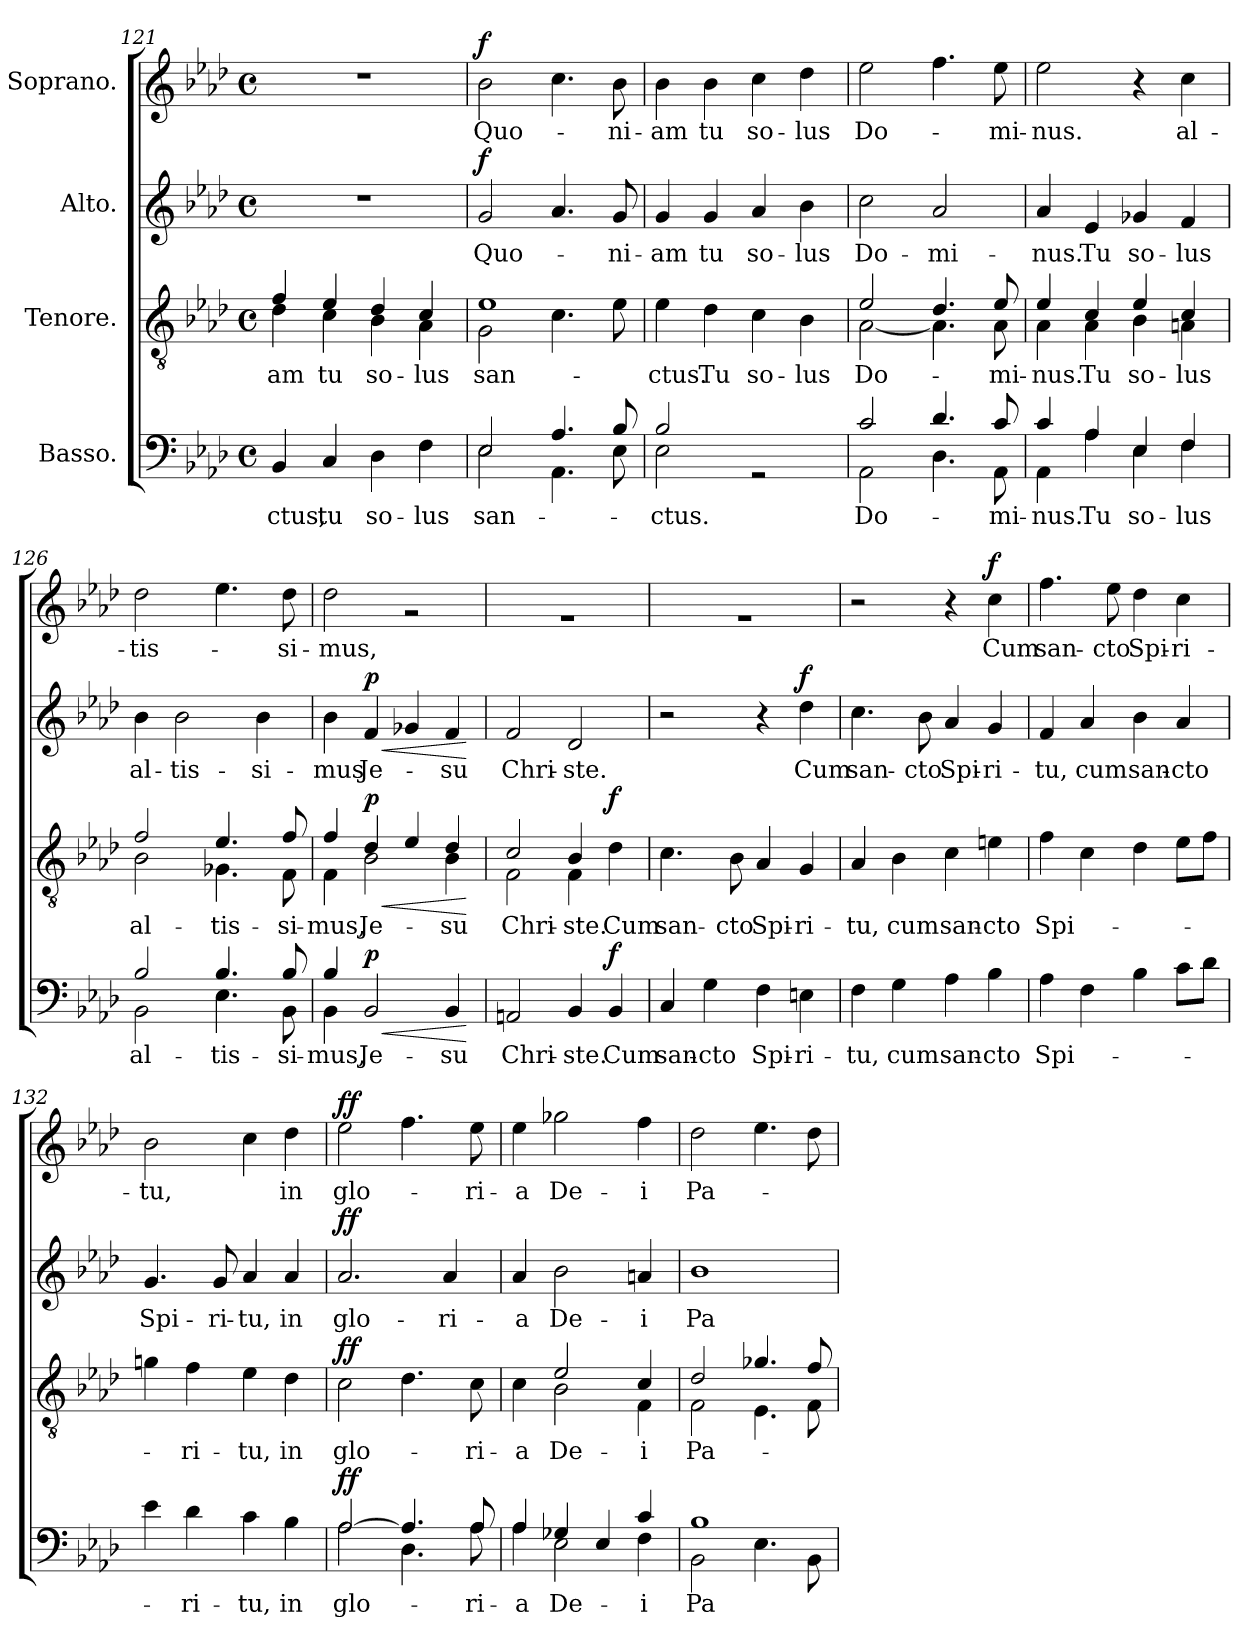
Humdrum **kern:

**kern	**text	**dynam	**kern	**text	**dynam	**kern	**text	**dynam	**kern	**text	**dynam
*part4	*part4	*part4	*part3	*part3	*part3	*part2	*part2	*part2	*part1	*part1	*part1
*staff4	*staff4	*staff4	*staff3	*staff3	*staff3	*staff2	*staff2	*staff2	*staff1	*staff1	*staff1
*I"Basso.	*	*	*I"Tenore.	*	*	*I"Alto.	*	*	*I"Soprano.	*	*
*clefF4	*	*	*clefGv2	*	*	*clefG2	*	*	*clefG2	*	*
*k[b-e-a-d-]	*	*	*k[b-e-a-d-]	*	*	*k[b-e-a-d-]	*	*	*k[b-e-a-d-]	*	*
*M4/4	*	*	*M4/4	*	*	*M4/4	*	*	*M4/4	*	*
*met(c)	*	*	*met(c)	*	*	*met(c)	*	*	*met(c)	*	*
=121	=121	=121	=121	=121	=121	=121	=121	=121	=121	=121	=121
!	!LO:LY:b	!	!	!LO:LY:b	!	!	!	!	!	!	!
*	*	*	*^	*	*	*	*	*	*	*	*
4BB-/	-ctus,	.	4f/	4d-\	-am	.	1r	.	.	1r	.	.
!	!LO:LY:b	!	!	!	!LO:LY:b	!	!	!	!	!	!	!
4C/	tu	.	4e-/	4c\	tu	.	.	.	.	.	.	.
!	!LO:LY:b	!	!	!	!LO:LY:b	!	!	!	!	!	!	!
4D-\	so-	.	4d-/	4B-\	so-	.	.	.	.	.	.	.
!	!LO:LY:b	!	!	!	!LO:LY:b	!	!	!	!	!	!	!
4F\	-lus	.	4c/	4A-\	-lus	.	.	.	.	.	.	.
=122	=122	=122	=122	=122	=122	=122	=122	=122	=122	=122	=122	=122
!	!LO:LY:b	!	!	!	!LO:LY:b	!	!	!LO:LY:b	!LO:DY:a	!	!LO:LY:b	!LO:DY:a
*^	*	*	*	*	*	*	*	*	*	*	*	*
2E-/	2E-\	san-	.	1e-	2G\	san-	.	2g/	Quo-	f	2b-\	Quo-	f
4.A-/	4.AA-\	.	.	.	4.c\	.	.	4.a-/	.	.	4.cc\	.	.
!	!	!	!	!	!	!	!	!	!LO:LY:b	!	!	!LO:LY:b	!
8B-/	8E-\	.	.	.	8e-\	.	.	8g/	-ni-	.	8b-\	-ni-	.
=123	=123	=123	=123	=123	=123	=123	=123	=123	=123	=123	=123	=123	=123
!	!	!LO:LY:b	!	!	!	!LO:LY:b	!	!	!LO:LY:b	!	!	!LO:LY:b	!
*	*	*	*	*v	*v	*	*	*	*	*	*	*	*
2B-/	2E-\	-ctus.	.	4e-\	-ctus.	.	4g/	-am	.	4b-\	-am	.
!	!	!	!	!	!LO:LY:b	!	!	!LO:LY:b	!	!	!LO:LY:b	!
.	.	.	.	4d-\	Tu	.	4g/	tu	.	4b-\	tu	.
!	!	!	!	!	!LO:LY:b	!	!	!LO:LY:b	!	!	!LO:LY:b	!
2rGG	2ryy	.	.	4c\	so-	.	4a-/	so-	.	4cc\	so-	.
!	!	!	!	!	!LO:LY:b	!	!	!LO:LY:b	!	!	!LO:LY:b	!
.	.	.	.	4B-\	-lus	.	4b-\	-lus	.	4dd-\	-lus	.
=124	=124	=124	=124	=124	=124	=124	=124	=124	=124	=124	=124	=124
!	!	!LO:LY:b	!	!	!LO:LY:b	!	!	!LO:LY:b	!	!	!LO:LY:b	!
*	*	*	*	*^	*	*	*	*	*	*	*	*
2c/	2AA-\	Do-	.	2e-/	[2A-\	Do-	.	2cc\	Do-	.	2ee-\	Do-	.
!	!	!	!	!	!	!	!	!	!LO:LY:b	!	!	!	!
4.d-/	4.D-\	.	.	4.d-/	4.A-\]	.	.	2a-/	-mi-	.	4.ff\	.	.
!	!	!LO:LY:b	!	!	!	!LO:LY:b	!	!	!	!	!	!LO:LY:b	!
8c/	8AA-\	-mi-	.	8e-/	8A-\	-mi-	.	.	.	.	8ee-\	-mi-	.
!!LO:LB:g=z
=125	=125	=125	=125	=125	=125	=125	=125	=125	=125	=125	=125	=125	=125
!	!	!LO:LY:b	!	!	!	!LO:LY:b	!	!	!LO:LY:b	!	!	!LO:LY:b	!
4c/	4AA-\	-nus.	.	4e-/	4A-\	-nus.	.	4a-/	-nus.	.	2ee-\	-nus.	.
!	!	!LO:LY:b	!	!	!	!LO:LY:b	!	!	!LO:LY:b	!	!	!	!
4A-/	4A-\	Tu	.	4c/	4A-\	Tu	.	4e-/	Tu	.	.	.	.
!	!	!LO:LY:b	!	!	!	!LO:LY:b	!	!	!LO:LY:b	!	!	!	!
4E-/	4E-\	so-	.	4e-/	4B-\	so-	.	4g-X/	so-	.	4r	.	.
!	!	!LO:LY:b	!	!	!	!LO:LY:b	!	!	!LO:LY:b	!	!	!LO:LY:b	!
4F/	4F\	-lus	.	4c/	4An\	-lus	.	4f/	-lus	.	4cc\	al-	.
=126	=126	=126	=126	=126	=126	=126	=126	=126	=126	=126	=126	=126	=126
!	!	!LO:LY:b	!	!	!	!LO:LY:b	!	!	!LO:LY:b	!	!	!LO:LY:b	!
2B-/	2BB-\	al-	.	2f/	2B-\	al-	.	4b-\	al-	.	2dd-\	-tis-	.
!	!	!	!	!	!	!	!	!	!LO:LY:b	!	!	!	!
.	.	.	.	.	.	.	.	2b-\	-tis-	.	.	.	.
!	!	!LO:LY:b	!	!	!	!LO:LY:b	!	!	!	!	!	!	!
4.B-/	4.E-\	-tis-	.	4.e-/	4.G-X\	-tis-	.	.	.	.	4.ee-\	.	.
!	!	!	!	!	!	!	!	!	!LO:LY:b	!	!	!	!
.	.	.	.	.	.	.	.	4b-\	-si-	.	.	.	.
!	!	!LO:LY:b	!	!	!	!LO:LY:b	!	!	!	!	!	!LO:LY:b	!
8B-/	8BB-\	-si-	.	8f/	8F\	-si-	.	.	.	.	8dd-\	-si-	.
=127	=127	=127	=127	=127	=127	=127	=127	=127	=127	=127	=127	=127	=127
!	!	!LO:LY:b	!	!	!	!LO:LY:b	!	!	!LO:LY:b	!	!	!LO:LY:b	!
4B-/	4BB-\	-mus,	.	4f/	4F\	-mus,	.	4b-\	-mus	.	2dd-\	-mus,	.
!	!	!LO:LY:b	!LO:HP:b	!	!	!LO:LY:b	!LO:HP:b	!	!LO:LY:b	!LO:HP:b	!	!	!
!	!	!	!LO:DY:n=1:a	!	!	!	!LO:DY:n=1:a	!	!	!LO:DY:n=1:a	!	!	!
2BB-/	2.ryy	Je-	< p	4d-/	2B-\	Je-	< p	4f/	Je-	< p	.	.	.
.	.	.	.	4e-/	.	.	.	4g-X/	.	.	2rg	.	.
!	!	!LO:LY:b	!	!	!	!LO:LY:b	!	!	!LO:LY:b	!	!	!	!
4BB-/	.	-su	.	4d-/	4B-\	-su	.	4f/	-su	.	.	.	.
*v	*v	*	*	*	*	*	*	*	*	*	*	*	*
*	*	*	*v	*v	*	*	*	*	*	*	*	*
.	.	[	.	.	[	.	.	[	.	.	.
=128	=128	=128	=128	=128	=128	=128	=128	=128	=128	=128	=128
!	!LO:LY:b	!	!	!LO:LY:b	!	!	!LO:LY:b	!	!	!	!
*	*	*	*^	*	*	*	*	*	*	*	*
2AAn/	Chri-	.	2c/	2F\	Chri-	.	2f/	Chri-	.	1rg	.	.
!	!LO:LY:b	!	!	!	!LO:LY:b	!	!	!LO:LY:b	!	!	!	!
4BB-/	-ste.	.	4B-/	4F\	-ste.	.	2d-/	-ste.	.	.	.	.
!	!LO:LY:b	!LO:DY:a	!	!	!LO:LY:b	!LO:DY:a	!	!	!	!	!	!
4BB-/	Cum	f	4d-\	4ryy	Cum	f	.	.	.	.	.	.
=129	=129	=129	=129	=129	=129	=129	=129	=129	=129	=129	=129	=129
!	!LO:LY:b	!	!	!	!LO:LY:b	!	!	!	!	!	!	!
*	*	*	*v	*v	*	*	*	*	*	*	*	*
4C/	san-	.	4.c\	san-	.	2r	.	.	1rg	.	.
!	!LO:LY:b	!	!	!	!	!	!	!	!	!	!
4G\	-cto	.	.	.	.	.	.	.	.	.	.
!	!	!	!	!LO:LY:b	!	!	!	!	!	!	!
.	.	.	8B-\	-cto	.	.	.	.	.	.	.
!	!LO:LY:b	!	!	!LO:LY:b	!	!	!	!	!	!	!
4F\	Spi-	.	4A-/	Spi-	.	4r	.	.	.	.	.
!	!LO:LY:b	!	!	!LO:LY:b	!	!	!LO:LY:b	!LO:DY:a	!	!	!
4En\	-ri-	.	4G/	-ri-	.	4dd-\	Cum	f	.	.	.
=130	=130	=130	=130	=130	=130	=130	=130	=130	=130	=130	=130
!	!LO:LY:b	!	!	!LO:LY:b	!	!	!LO:LY:b	!	!	!	!
4F\	tu,	.	4A-/	tu,	.	4.cc\	san-	.	2r	.	.
!	!LO:LY:b	!	!	!LO:LY:b	!	!	!	!	!	!	!
4G\	cum	.	4B-\	cum	.	.	.	.	.	.	.
!	!	!	!	!	!	!	!LO:LY:b	!	!	!	!
.	.	.	.	.	.	8b-\	-cto	.	.	.	.
!	!LO:LY:b	!	!	!LO:LY:b	!	!	!LO:LY:b	!	!	!	!
4A-\	san-	.	4c\	san-	.	4a-/	Spi-	.	4r	.	.
!	!LO:LY:b	!	!	!LO:LY:b	!	!	!LO:LY:b	!	!	!LO:LY:b	!LO:DY:a
4B-\	-cto	.	4en\	-cto	.	4g/	-ri-	.	4cc\	Cum	f
!!LO:PB:g=z
=131	=131	=131	=131	=131	=131	=131	=131	=131	=131	=131	=131
!	!LO:LY:b	!	!	!LO:LY:b	!	!	!LO:LY:b	!	!	!LO:LY:b	!
4A-\	Spi-	.	4f\	Spi-	.	4f/	-tu,	.	4.ff\	san-	.
!	!	!	!	!	!	!	!LO:LY:b	!	!	!	!
4F\	.	.	4c\	.	.	4a-/	cum	.	.	.	.
!	!	!	!	!	!	!	!	!	!	!LO:LY:b	!
.	.	.	.	.	.	.	.	.	8ee-\	-cto	.
!	!	!	!	!	!	!	!LO:LY:b	!	!	!LO:LY:b	!
4B-\	.	.	4d-\	.	.	4b-\	san-	.	4dd-\	Spi-	.
!	!	!	!	!	!	!	!LO:LY:b	!	!	!LO:LY:b	!
8c\L	.	.	8e-\L	.	.	4a-/	-cto	.	4cc\	-ri-	.
8d-\J	.	.	8f\J	.	.	.	.	.	.	.	.
=132	=132	=132	=132	=132	=132	=132	=132	=132	=132	=132	=132
!	!	!	!	!	!	!	!LO:LY:b	!	!	!LO:LY:b	!
4e-\	.	.	4gn\	.	.	4.g/	Spi-	.	2b-\	-tu,	.
!	!LO:LY:b	!	!	!LO:LY:b	!	!	!	!	!	!	!
4d-\	-ri-	.	4f\	-ri-	.	.	.	.	.	.	.
!	!	!	!	!	!	!	!LO:LY:b	!	!	!	!
.	.	.	.	.	.	8g/	-ri-	.	.	.	.
!	!LO:LY:b	!	!	!LO:LY:b	!	!	!LO:LY:b	!	!	!	!
4c\	-tu,	.	4e-\	-tu,	.	4a-/	-tu,	.	4cc\	.	.
!	!LO:LY:b	!	!	!LO:LY:b	!	!	!LO:LY:b	!	!	!LO:LY:b	!
4B-\	in	.	4d-\	in	.	4a-/	in	.	4dd-\	in	.
=133	=133	=133	=133	=133	=133	=133	=133	=133	=133	=133	=133
!	!LO:LY:b	!LO:DY:a	!	!LO:LY:b	!LO:DY:a	!	!LO:LY:b	!LO:DY:a	!	!LO:LY:b	!LO:DY:a
*^	*	*	*	*	*	*	*	*	*	*	*
[2A-/	2A-\	glo-	ff	2c\	glo-	ff	2.a-/	glo-	ff	2ee-\	glo-	ff
4.A-/]	4.D-\	.	.	4.d-\	.	.	.	.	.	4.ff\	.	.
!	!	!	!	!	!	!	!	!LO:LY:b	!	!	!	!
.	.	.	.	.	.	.	4a-/	-ri-	.	.	.	.
!	!	!LO:LY:b	!	!	!LO:LY:b	!	!	!	!	!	!LO:LY:b	!
8A-/	8A-\	-ri-	.	8c\	-ri-	.	.	.	.	8ee-\	-ri-	.
=134	=134	=134	=134	=134	=134	=134	=134	=134	=134	=134	=134	=134
!	!	!LO:LY:b	!	!	!LO:LY:b	!	!	!LO:LY:b	!	!	!LO:LY:b	!
*	*	*	*	*^	*	*	*	*	*	*	*	*
4A-/	4A-\	-a	.	4c\	4ryy	-a	.	4a-/	-a	.	4ee-\	-a	.
!	!	!LO:LY:b	!	!	!	!LO:LY:b	!	!	!LO:LY:b	!	!	!LO:LY:b	!
4G-X/	2E-\	De-	.	2e-/	2B-\	De-	.	2b-\	De-	.	2gg-X\	De-	.
4E-/	.	.	.	.	.	.	.	.	.	.	.	.	.
!	!	!LO:LY:b	!	!	!	!LO:LY:b	!	!	!LO:LY:b	!	!	!LO:LY:b	!
4c/	4F\	-i	.	4c/	4F\	-i	.	4an/	-i	.	4ff\	-i	.
=135	=135	=135	=135	=135	=135	=135	=135	=135	=135	=135	=135	=135	=135
!	!	!LO:LY:b	!	!	!	!LO:LY:b	!	!	!LO:LY:b	!	!	!LO:LY:b	!
1B-	2BB-\	Pa-	.	2d-/	2F\	Pa-	.	1b-	Pa-	.	2dd-\	Pa-	.
.	4.E-\	.	.	4.g-X/	4.E-\	.	.	.	.	.	4.ee-\	.	.
.	8BB-\	.	.	8f/	8F\	.	.	.	.	.	8dd-\	.	.
*v	*v	*	*	*	*	*	*	*	*	*	*	*	*
*	*	*	*v	*v	*	*	*	*	*	*	*	*
=	=	=	=	=	=	=	=	=	=	=	=
*-	*-	*-	*-	*-	*-	*-	*-	*-	*-	*-	*-
